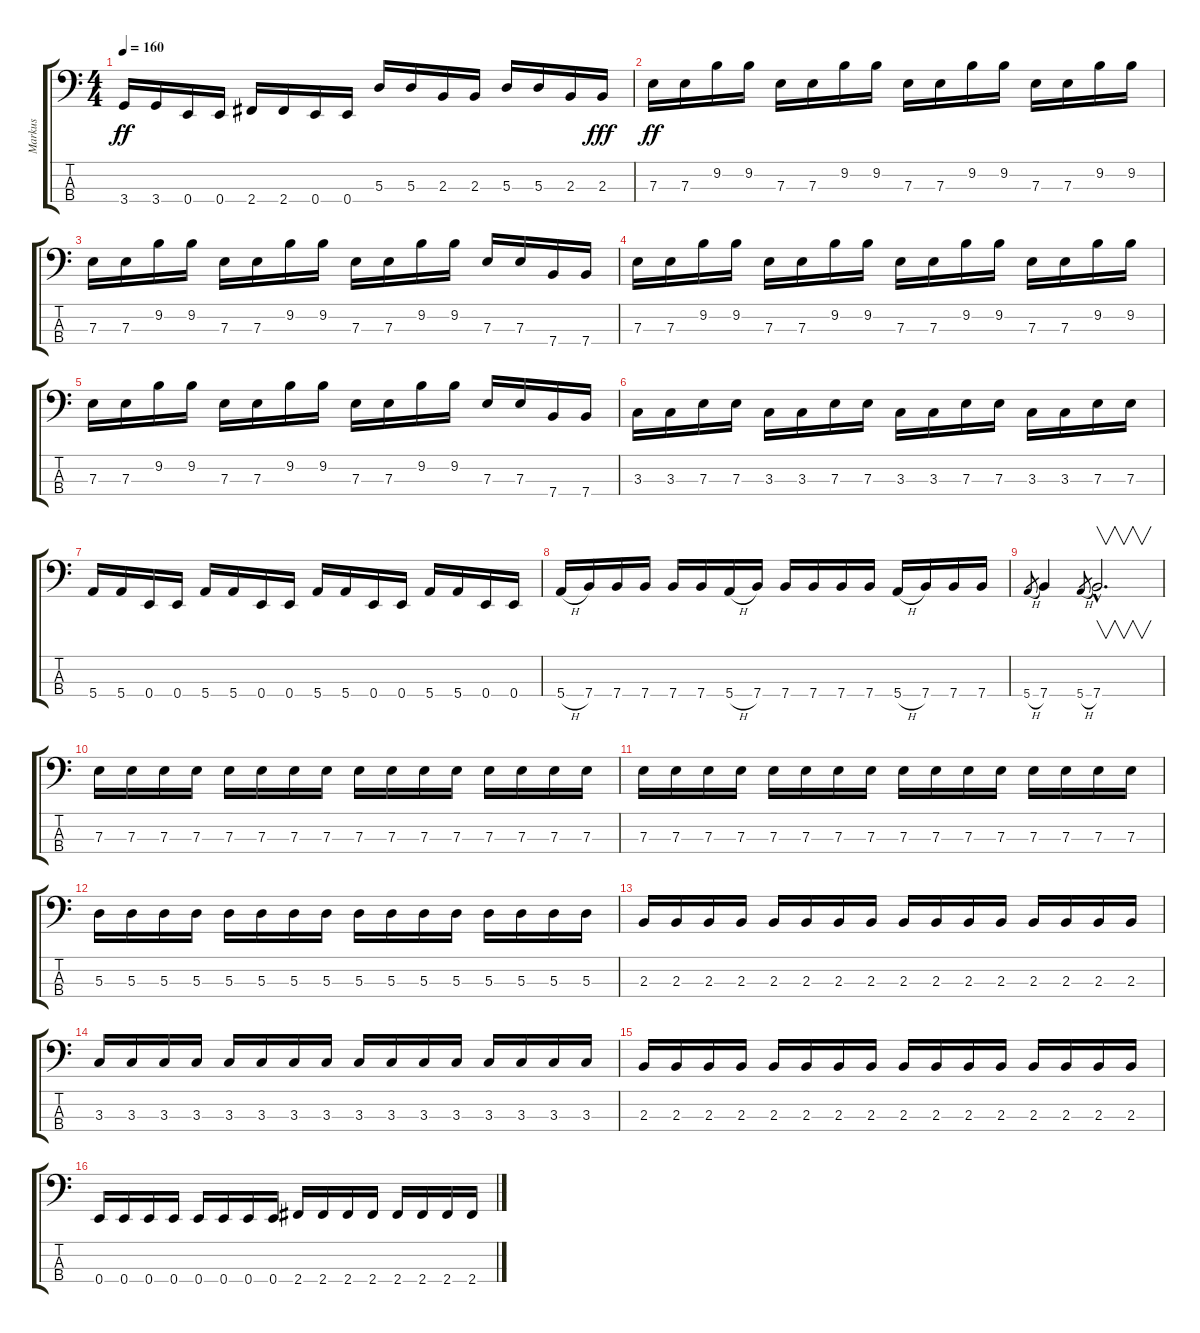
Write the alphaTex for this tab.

\track ("Markus" "Markus") {instrument electricbassfinger}
\staff {score tabs}
\tuning (G2 D2 A1 E1) {hide}
\ts (4 4)
\tempo 160
\clef f4
\ks c
3.4.16{dy ff} 3.4.16 0.4.16 0.4.16 2.4.16 2.4.16 0.4.16 0.4.16 5.3.16 5.3.16 2.3.16 2.3.16 5.3.16 5.3.16 2.3.16 2.3.16{dy fff} |
7.3.16{dy ff} 7.3.16 9.2.16 9.2.16 7.3.16 7.3.16 9.2.16 9.2.16 7.3.16 7.3.16 9.2.16 9.2.16 7.3.16 7.3.16 9.2.16 9.2.16 |
7.3.16 7.3.16 9.2.16 9.2.16 7.3.16 7.3.16 9.2.16 9.2.16 7.3.16 7.3.16 9.2.16 9.2.16 7.3.16 7.3.16 7.4.16 7.4.16 |
7.3.16 7.3.16 9.2.16 9.2.16 7.3.16 7.3.16 9.2.16 9.2.16 7.3.16 7.3.16 9.2.16 9.2.16 7.3.16 7.3.16 9.2.16 9.2.16 |
7.3.16 7.3.16 9.2.16 9.2.16 7.3.16 7.3.16 9.2.16 9.2.16 7.3.16 7.3.16 9.2.16 9.2.16 7.3.16 7.3.16 7.4.16 7.4.16 |
3.3.16 3.3.16 7.3.16 7.3.16 3.3.16 3.3.16 7.3.16 7.3.16 3.3.16 3.3.16 7.3.16 7.3.16 3.3.16 3.3.16 7.3.16 7.3.16 |
5.4.16 5.4.16 0.4.16 0.4.16 5.4.16 5.4.16 0.4.16 0.4.16 5.4.16 5.4.16 0.4.16 0.4.16 5.4.16 5.4.16 0.4.16 0.4.16 |
5.4{h}.16 7.4.16 7.4.16 7.4.16 7.4.16 7.4.16 5.4{h}.16 7.4.16 7.4.16 7.4.16 7.4.16 7.4.16 5.4{h}.16 7.4.16 7.4.16 7.4.16 |
5.4{h}.8{gr} 7.4.4 5.4{h}.8{gr} 7.4{hac}.2{v d} |
7.3.16 7.3.16 7.3.16 7.3.16 7.3.16 7.3.16 7.3.16 7.3.16 7.3.16 7.3.16 7.3.16 7.3.16 7.3.16 7.3.16 7.3.16 7.3.16 |
7.3.16 7.3.16 7.3.16 7.3.16 7.3.16 7.3.16 7.3.16 7.3.16 7.3.16 7.3.16 7.3.16 7.3.16 7.3.16 7.3.16 7.3.16 7.3.16 |
5.3.16 5.3.16 5.3.16 5.3.16 5.3.16 5.3.16 5.3.16 5.3.16 5.3.16 5.3.16 5.3.16 5.3.16 5.3.16 5.3.16 5.3.16 5.3.16 |
2.3.16 2.3.16 2.3.16 2.3.16 2.3.16 2.3.16 2.3.16 2.3.16 2.3.16 2.3.16 2.3.16 2.3.16 2.3.16 2.3.16 2.3.16 2.3.16 |
3.3.16 3.3.16 3.3.16 3.3.16 3.3.16 3.3.16 3.3.16 3.3.16 3.3.16 3.3.16 3.3.16 3.3.16 3.3.16 3.3.16 3.3.16 3.3.16 |
2.3.16 2.3.16 2.3.16 2.3.16 2.3.16 2.3.16 2.3.16 2.3.16 2.3.16 2.3.16 2.3.16 2.3.16 2.3.16 2.3.16 2.3.16 2.3.16 |
0.4.16 0.4.16 0.4.16 0.4.16 0.4.16 0.4.16 0.4.16 0.4.16 2.4.16 2.4.16 2.4.16 2.4.16 2.4.16 2.4.16 2.4.16 2.4.16
